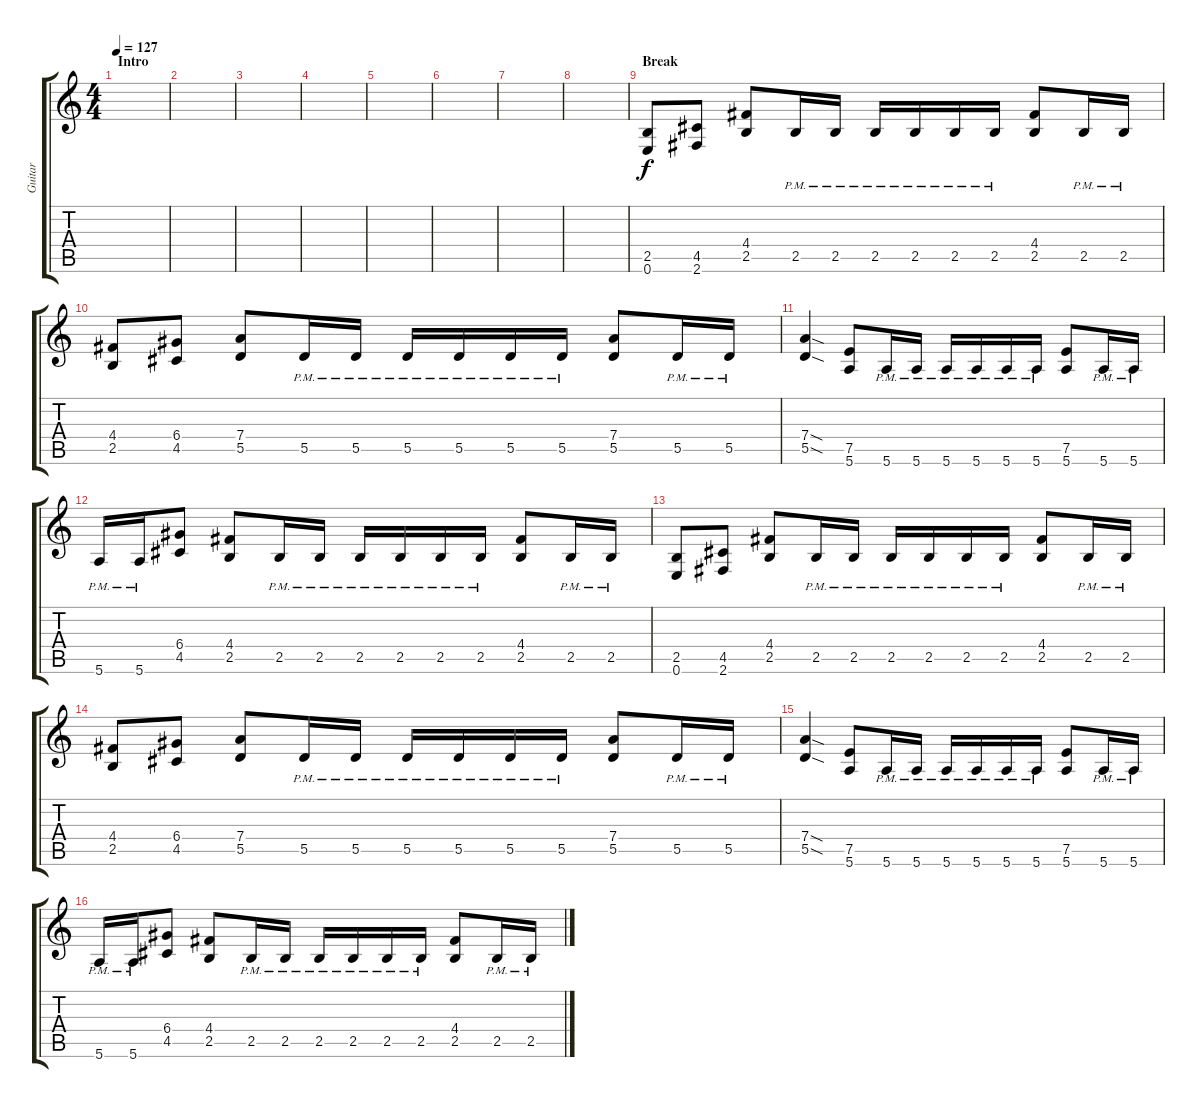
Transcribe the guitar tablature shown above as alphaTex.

\track ("Guitar" "Guitar") {instrument distortionguitar}
\staff {score tabs}
\tuning (E4 B3 G3 D3 A2 E2) {hide}
\ts (4 4)
\section ("" "Intro")
\tempo 127
\clef g2
\ks c
|
|
|
|
|
|
|
|
\section ("" "Break")
(2.5 0.6).8 (4.5 2.6).8 (4.4 2.5).8 2.5{pm}.16 2.5{pm}.16 2.5{pm}.16 2.5{pm}.16 2.5{pm}.16 2.5{pm}.16 (4.4 2.5).8 2.5{pm}.16 2.5{pm}.16 |
(4.4 2.5).8 (6.4 4.5).8 (7.4 5.5).8 5.5{pm}.16 5.5{pm}.16 5.5{pm}.16 5.5{pm}.16 5.5{pm}.16 5.5{pm}.16 (7.4 5.5).8 5.5{pm}.16 5.5{pm}.16 |
(7.4{sod} 5.5{sod}).4 (7.5 5.6).8 5.6{pm}.16 5.6{pm}.16 5.6{pm}.16 5.6{pm}.16 5.6{pm}.16 5.6{pm}.16 (7.5 5.6).8 5.6{pm}.16 5.6{pm}.16 |
5.6{pm}.16 5.6{pm}.16 (6.4 4.5).8 (4.4 2.5).8 2.5{pm}.16 2.5{pm}.16 2.5{pm}.16 2.5{pm}.16 2.5{pm}.16 2.5{pm}.16 (4.4 2.5).8 2.5{pm}.16 2.5{pm}.16 |
(2.5 0.6).8 (4.5 2.6).8 (4.4 2.5).8 2.5{pm}.16 2.5{pm}.16 2.5{pm}.16 2.5{pm}.16 2.5{pm}.16 2.5{pm}.16 (4.4 2.5).8 2.5{pm}.16 2.5{pm}.16 |
(4.4 2.5).8 (6.4 4.5).8 (7.4 5.5).8 5.5{pm}.16 5.5{pm}.16 5.5{pm}.16 5.5{pm}.16 5.5{pm}.16 5.5{pm}.16 (7.4 5.5).8 5.5{pm}.16 5.5{pm}.16 |
(7.4{sod} 5.5{sod}).4 (7.5 5.6).8 5.6{pm}.16 5.6{pm}.16 5.6{pm}.16 5.6{pm}.16 5.6{pm}.16 5.6{pm}.16 (7.5 5.6).8 5.6{pm}.16 5.6{pm}.16 |
5.6{pm}.16 5.6{pm}.16 (6.4 4.5).8 (4.4 2.5).8 2.5{pm}.16 2.5{pm}.16 2.5{pm}.16 2.5{pm}.16 2.5{pm}.16 2.5{pm}.16 (4.4 2.5).8 2.5{pm}.16 2.5{pm}.16
